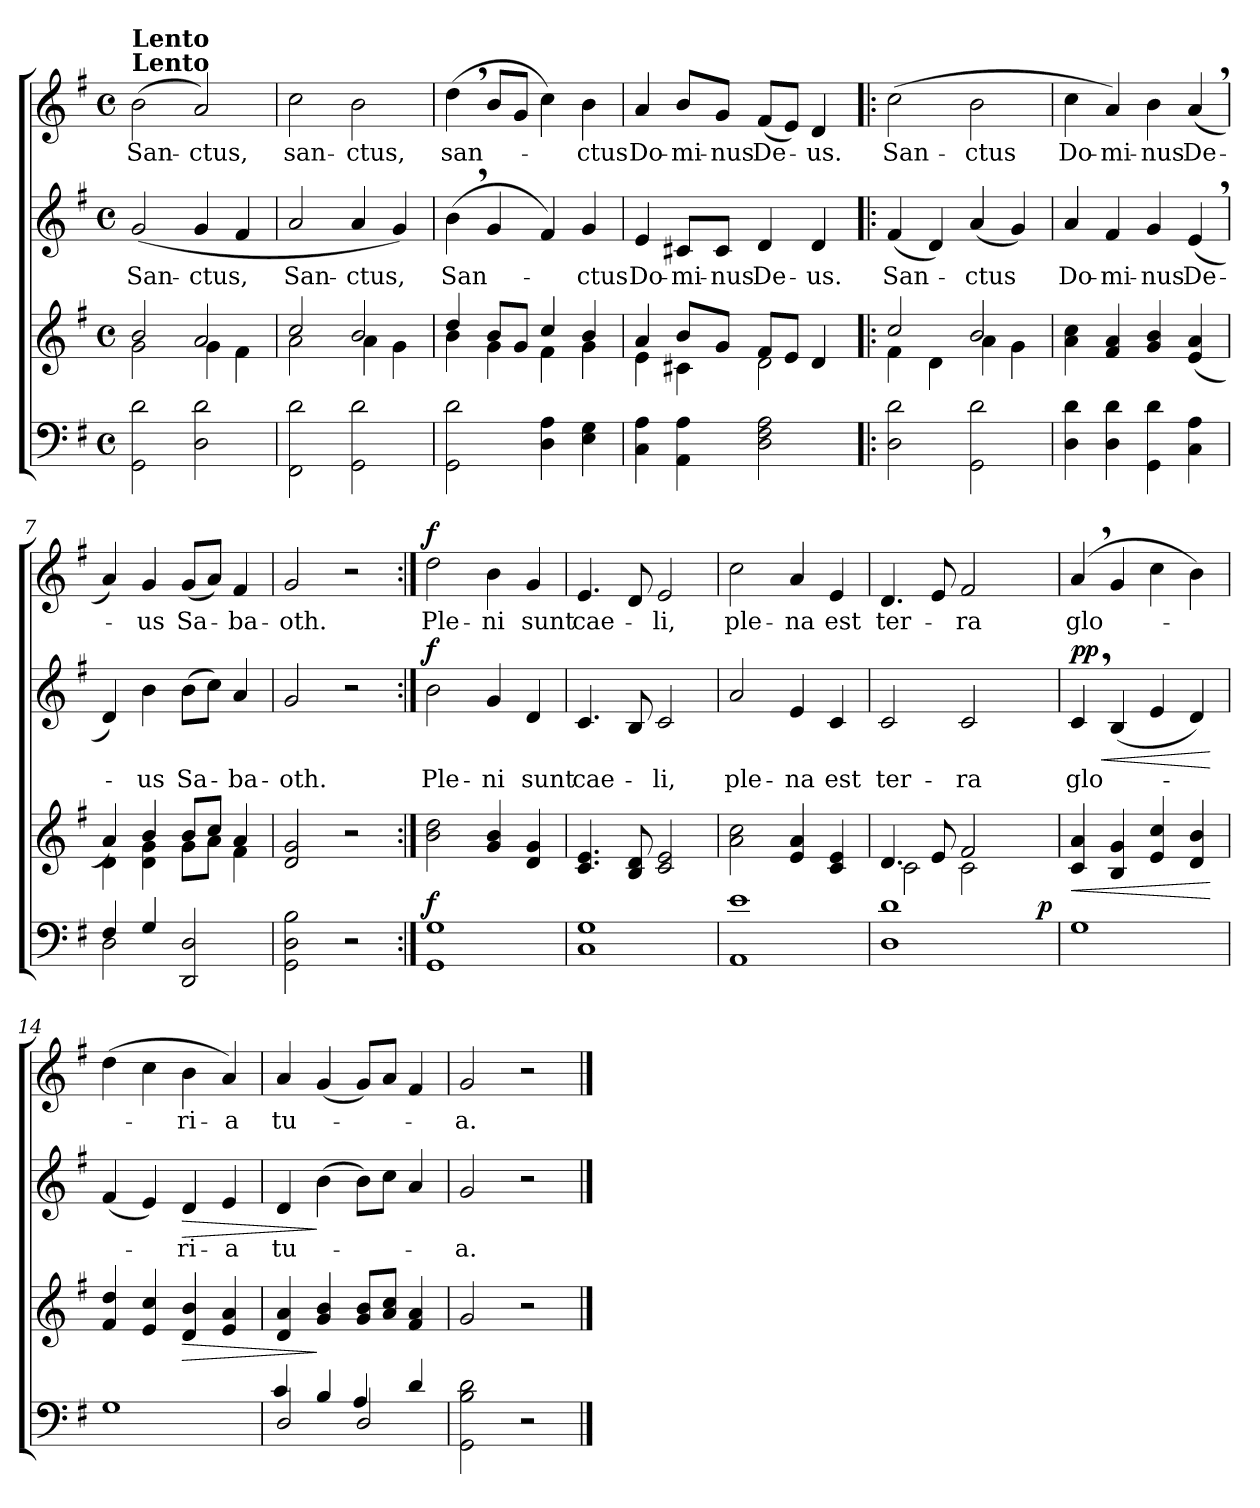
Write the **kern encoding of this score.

**kern	**kern	**dynam	**kern	**text	**dynam	**kern	**text	**dynam
*part3	*part3	*part3	*part2	*part2	*part2	*part1	*part1	*part1
*staff4	*staff3	*staff3/4	*staff2	*staff2	*staff2	*staff1	*staff1	*staff1
*clefF4	*clefG2	*	*clefG2	*	*	*clefG2	*	*
*k[f#]	*k[f#]	*	*k[f#]	*	*	*k[f#]	*	*
*G:	*G:	*	*G:	*	*	*G:	*	*
*M4/4	*M4/4	*	*M4/4	*	*	*M4/4	*	*
*met(c)	*met(c)	*	*met(c)	*	*	*met(c)	*	*
*MM56	*MM56	*	*MM56	*	*	*MM56	*	*
=1	=1	=1	=1	=1	=1	=1	=1	=1
*	*^	*	*	*	*	*	*	*
!	!	!	!	!	!	!	!LO:TX:a:B:t=Lento	!	!
!	!	!	!	!	!	!	!LO:TX:a:B:t=Lento	!	!
2GG\ 2d\	2b/	2g\	.	(2g/	San-	.	(2b\	San-	.
2D\ 2d\	2a/	4g\	.	4g/	-ctus,	.	2a/)	-ctus,	.
.	.	4f#\	.	4f#/	.	.	.	.	.
=2	=2	=2	=2	=2	=2	=2	=2	=2	=2
2FF#\ 2d\	2cc/	2a\	.	2a/	San-	.	2cc\	san-	.
2GG\ 2d\	2b/	4a\	.	4a/	-ctus,	.	2b\	-ctus,	.
.	.	4g\	.	4g/)	.	.	.	.	.
=3	=3	=3	=3	=3	=3	=3	=3	=3	=3
2GG\ 2d\	4dd/	4b\	.	(4b,>\	San-	.	(4dd,>\	san-	.
.	8b/L	4g\	.	4g/	.	.	8b/L	.	.
.	8g/J	.	.	.	.	.	8g/J	.	.
4D\ 4A\	4cc/	4f#\	.	4f#/)	.	.	4cc\)	.	.
4E\ 4G\	4b/	4g\	.	4g/	-ctus	.	4b\	-ctus	.
=4	=4	=4	=4	=4	=4	=4	=4	=4	=4
4C\ 4A\	4a/	4e\	.	4e/	Do-	.	4a/	Do-	.
4AA\ 4A\	8b/L	4c#X\	.	8c#X/L	-mi-	.	8b/L	-mi-	.
.	8g/J	.	.	8c#/J	-nus	.	8g/J	-nus	.
2D\ 2F#\ 2A\	8f#/L	2d\	.	4d/	De-	.	(8f#/L	De-	.
.	8e/J	.	.	.	.	.	8e/J)	.	.
.	4d/	.	.	4d/	-us.	.	4d/	-us.	.
!!LO:LB:g=z
=5!|:	=5!|:	=5!|:	=5!|:	=5!|:	=5!|:	=5!|:	=5!|:	=5!|:	=5!|:
2D\ 2d\	2cc/	4f#\	.	(4f#/	San-	.	(2cc\	San-	.
.	.	4d\	.	4d/)	.	.	.	.	.
2GG\ 2d\	2b/	4a\	.	(4a/	-ctus	.	2b\	-ctus	.
.	.	4g\	.	4g/)	.	.	.	.	.
*	*v	*v	*	*	*	*	*	*	*
=6	=6	=6	=6	=6	=6	=6	=6	=6
4D\ 4d\	4a\ 4cc\	.	4a/	Do-	.	4cc\	Do-	.
4D\ 4d\	4f#/ 4a/	.	4f#/	-mi-	.	4a/)	-mi-	.
4GG\ 4d\	4g/ 4b/	.	4g/	-nus	.	4b\	-nus	.
4C\ 4A\	(4e/ 4a/	.	(4e,>/	De-	.	(4a,>/	De-	.
=7	=7	=7	=7	=7	=7	=7	=7	=7
*^	*^	*	*	*	*	*	*	*
2D\	4F#/	4a/)	4d\	.	4d/)	.	.	4a/)	.	.
.	4G/	4d\ 4g\	4b/	.	4b\	-us	.	4g/	-us	.
2ryy	2DD/ 2D/	8g\L	8b/L	.	(8b\L	Sa-	.	(8g/L	Sa-	.
.	.	8a\J	8cc/J	.	8cc\J)	.	.	8a/J)	.	.
.	.	4f#\	4a/	.	4a/	-ba-	.	4f#/	-ba-	.
*v	*v	*	*	*	*	*	*	*	*	*
*	*v	*v	*	*	*	*	*	*	*
=8	=8	=8	=8	=8	=8	=8	=8	=8
2GG\ 2D\ 2B\	2d/ 2g/	.	2g/	-oth.	.	2g/	-oth.	.
2r	2r	.	2r	.	.	2r	.	.
!!LO:PB:g=z
=9:|!	=9:|!	=9:|!	=9:|!	=9:|!	=9:|!	=9:|!	=9:|!	=9:|!
!	!	!LO:DY:a=2	!	!	!LO:DY:b	!	!	!LO:DY:b
1GG 1G	2b\ 2dd\	f	2b\	Ple-	f	2dd\	Ple-	f
.	4g/ 4b/	.	4g/	-ni	.	4b\	-ni	.
.	4d/ 4g/	.	4d/	sunt	.	4g/	sunt	.
=10	=10	=10	=10	=10	=10	=10	=10	=10
1C 1G	4.c/ 4.e/	.	4.c/	cae-	.	4.e/	cae-	.
.	8B/ 8d/	.	8B/	.	.	8d/	.	.
.	2c/ 2e/	.	2c/	-li,	.	2e/	-li,	.
=11	=11	=11	=11	=11	=11	=11	=11	=11
1AA 1e	2a\ 2cc\	.	2a/	ple-	.	2cc\	ple-	.
.	4e/ 4a/	.	4e/	-na	.	4a/	-na	.
.	4c/ 4e/	.	4c/	est	.	4e/	est	.
=12	=12	=12	=12	=12	=12	=12	=12	=12
*^	*^	*	*	*	*	*	*	*
1D 1d	2ryy	4.d/	2c\	.	2c/	ter-	.	4.d/	ter-	.
.	.	8e/	.	.	.	.	.	8e/	.	.
.	4ryy	2f#/	2c\	.	2c/	-ra	.	2f#/	-ra	.
.	8ryy	.	.	.	.	.	.	.	.	.
.	32ryy	.	.	.	.	.	.	.	.	.
!	!	!	!	!LO:DY:a=2	!	!	!	!	!	!
.	16.ryy	.	.	p	.	.	.	.	.	.
=13	=13	=13	=13	=13	=13	=13	=13	=13	=13	=13
!	!	!	!	!LO:HP:b	!	!	!LO:HP:b	!	!	!
!	!	!	!	!	!	!	!LO:DY:n=1:a	!	!	!
!	!	!	!	!	!	!	!LO:DY:n=2:b	!	!	!
*v	*v	*	*	*	*	*	*	*	*	*
*	*v	*v	*	*	*	*	*	*	*
1G	4c/ 4a/	<	4c,>/	glo-	< p p	(4a,>/	glo-	.
.	4B/ 4g/	.	(4B/	.	.	4g/	.	.
.	4e/ 4cc/	.	4e/	.	.	4cc\	.	.
.	4d/ 4b/	.	4d/)	.	.	4b\)	.	.
.	.	[	.	.	[	.	.	.
!!LO:LB:g=z
=14	=14	=14	=14	=14	=14	=14	=14	=14
1G	4f#/ 4dd/	.	(4f#/	.	.	(4dd\	.	.
.	4e/ 4cc/	.	4e/)	.	.	4cc\	.	.
!	!	!LO:HP:b	!	!	!LO:HP:b	!	!	!
.	4d/ 4b/	>	4d/	-ri-	>	4b\	-ri-	.
.	4e/ 4a/	.	4e/	-a	.	4a/)	-a	.
=15	=15	=15	=15	=15	=15	=15	=15	=15
*^	*	*	*	*	*	*	*	*
2D/	4c/	4d/ 4a/	.	4d/	tu-	.	4a/	tu-	.
.	4B/	4g/ 4b/	]	(4b\	.	]	(4g/	.	.
2D/	4A/	8g/ 8b/L	.	8b\L)	.	.	8g/L)	.	.
.	.	8a/ 8cc/J	.	8cc\J	.	.	8a/J	.	.
.	4d/	4f#/ 4a/	.	4a/	.	.	4f#/	.	.
*v	*v	*	*	*	*	*	*	*	*
=16	=16	=16	=16	=16	=16	=16	=16	=16
2GG\ 2B\ 2d\	2g/	.	2g/	-a.	.	2g/	-a.	.
2r	2r	.	2r	.	.	2r	.	.
==	==	==	==	==	==	==	==	==
*-	*-	*-	*-	*-	*-	*-	*-	*-
